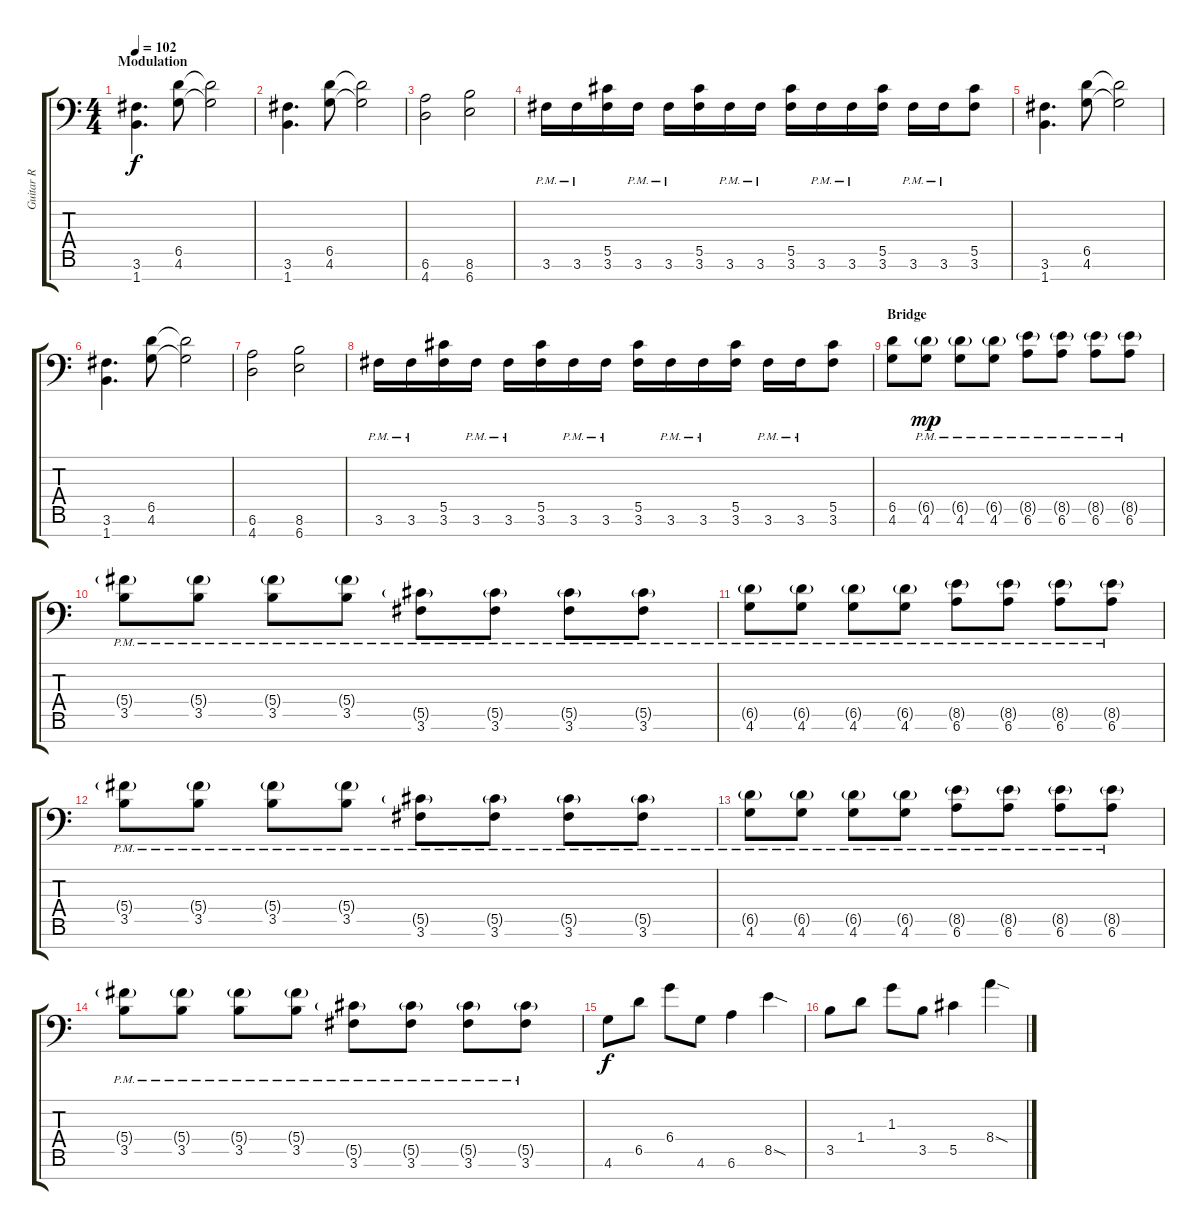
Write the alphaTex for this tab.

\track ("Guitar R" "Guitar R") {instrument distortionguitar}
\staff {score tabs}
\tuning (Eb4 Bb3 Gb3 Db3 Ab2 Eb2 Bb1) {hide}
\ts (4 4)
\section ("" "Modulation")
\tempo 102
\clef f4
\ks c
(3.6 1.7).4{d dy f instrument distortionguitar} (6.5 4.6).8 (6.5{t} 4.6{t}).2 |
(3.6 1.7).4{d} (6.5 4.6).8 (6.5{t} 4.6{t}).2 |
(6.6 4.7).2 (8.6 6.7).2 |
3.6{pm}.16 3.6{pm}.16 (5.5 3.6).16 3.6{pm}.16 3.6{pm}.16 (5.5 3.6).16 3.6{pm}.16 3.6{pm}.16 (5.5 3.6).16 3.6{pm}.16 3.6{pm}.16 (5.5 3.6).16 3.6{pm}.16 3.6{pm}.16 (5.5 3.6).8 |
(3.6 1.7).4{d} (6.5 4.6).8 (6.5{t} 4.6{t}).2 |
(3.6 1.7).4{d} (6.5 4.6).8 (6.5{t} 4.6{t}).2 |
(6.6 4.7).2 (8.6 6.7).2 |
3.6{pm}.16 3.6{pm}.16 (5.5 3.6).16 3.6{pm}.16 3.6{pm}.16 (5.5 3.6).16 3.6{pm}.16 3.6{pm}.16 (5.5 3.6).16 3.6{pm}.16 3.6{pm}.16 (5.5 3.6).16 3.6{pm}.16 3.6{pm}.16 (5.5 3.6).8 |
\section ("" "Bridge")
(6.5 4.6).8 (6.5{g pm} 4.6{pm}).8{dy mp} (6.5{g pm} 4.6{pm}).8 (6.5{g pm} 4.6{pm}).8 (8.5{g pm} 6.6{pm}).8 (8.5{g pm} 6.6{pm}).8 (8.5{g pm} 6.6{pm}).8 (8.5{g pm} 6.6{pm}).8 |
(5.4{g pm} 3.5{pm}).8 (5.4{g pm} 3.5{pm}).8 (5.4{g pm} 3.5{pm}).8 (5.4{g pm} 3.5{pm}).8 (5.5{g pm} 3.6{pm}).8 (5.5{g pm} 3.6{pm}).8 (5.5{g pm} 3.6{pm}).8 (5.5{g pm} 3.6{pm}).8 |
(6.5{g pm} 4.6{pm}).8 (6.5{g pm} 4.6{pm}).8 (6.5{g pm} 4.6{pm}).8 (6.5{g pm} 4.6{pm}).8 (8.5{g pm} 6.6{pm}).8 (8.5{g pm} 6.6{pm}).8 (8.5{g pm} 6.6{pm}).8 (8.5{g pm} 6.6{pm}).8 |
(5.4{g pm} 3.5{pm}).8 (5.4{g pm} 3.5{pm}).8 (5.4{g pm} 3.5{pm}).8 (5.4{g pm} 3.5{pm}).8 (5.5{g pm} 3.6{pm}).8 (5.5{g pm} 3.6{pm}).8 (5.5{g pm} 3.6{pm}).8 (5.5{g pm} 3.6{pm}).8 |
(6.5{g pm} 4.6{pm}).8 (6.5{g pm} 4.6{pm}).8 (6.5{g pm} 4.6{pm}).8 (6.5{g pm} 4.6{pm}).8 (8.5{g pm} 6.6{pm}).8 (8.5{g pm} 6.6{pm}).8 (8.5{g pm} 6.6{pm}).8 (8.5{g pm} 6.6{pm}).8 |
(5.4{g pm} 3.5{pm}).8 (5.4{g pm} 3.5{pm}).8 (5.4{g pm} 3.5{pm}).8 (5.4{g pm} 3.5{pm}).8 (5.5{g pm} 3.6{pm}).8 (5.5{g pm} 3.6{pm}).8 (5.5{g pm} 3.6{pm}).8 (5.5{g pm} 3.6{pm}).8 |
4.6.8{dy f} 6.5.8 6.4.8 4.6.8 6.6.4 8.5{sod}.4 |
3.5.8 1.4.8 1.3.8 3.5.8 5.5.4 8.4{sod}.4
